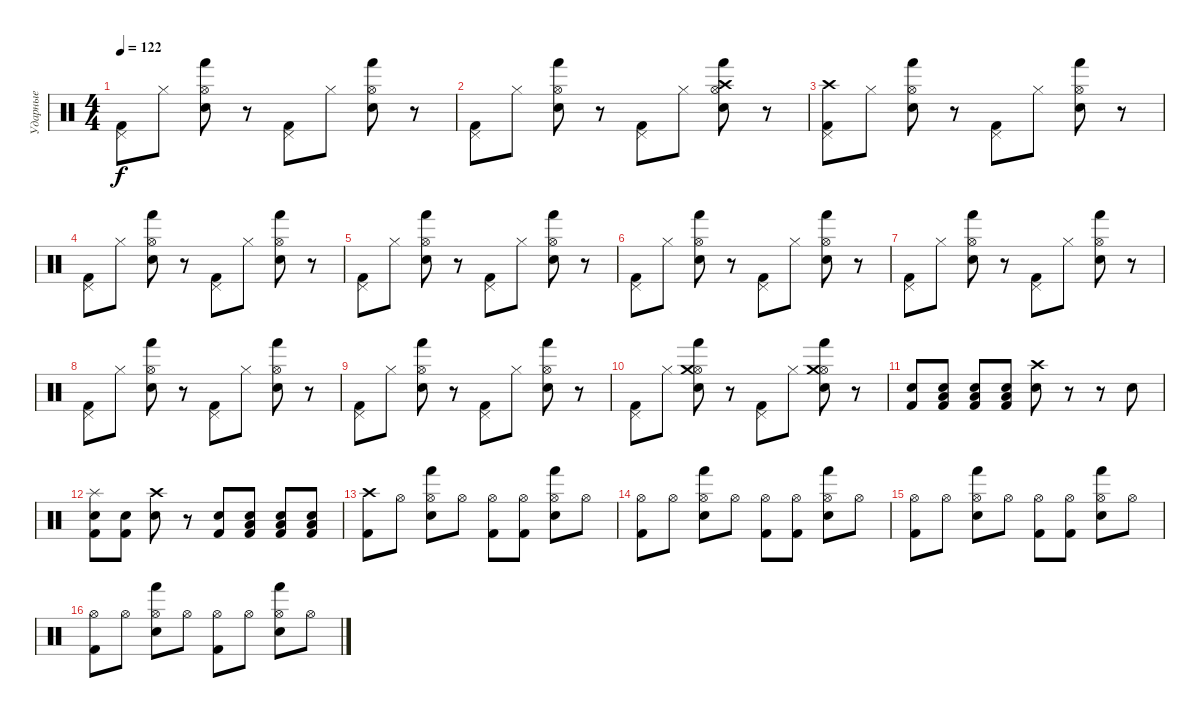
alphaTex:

\track ("Ударные" "Ударные") {instrument percussion}
\staff {score}
\articulation defaults
\ts (4 4)
\tempo 122
\clef neutral
\ks c
("Pedal Hi-Hat (hit)" "Kick (hit) 2").8{dy f} "Hi-Hat (closed)".8 ("Hi-Hat (open)" "Hand (hit)" "Electric Snare (hit)").8 r.8 ("Pedal Hi-Hat (hit)" "Kick (hit) 2").8 "Hi-Hat (closed)".8 ("Hi-Hat (open)" "Hand (hit)" "Electric Snare (hit)").8 r.8 |
("Pedal Hi-Hat (hit)" "Kick (hit) 2").8 "Hi-Hat (closed)".8 ("Hi-Hat (open)" "Hand (hit)" "Electric Snare (hit)").8 r.8 ("Pedal Hi-Hat (hit)" "Kick (hit) 2").8 "Hi-Hat (closed)".8 ("Hi-Hat (open)" "Crash high (hit)" "Hand (hit)" "Electric Snare (hit)").8 r.8 |
("Pedal Hi-Hat (hit)" "Crash high (hit)" "Kick (hit) 2").8 "Hi-Hat (closed)".8 ("Hi-Hat (open)" "Hand (hit)" "Electric Snare (hit)").8 r.8 ("Pedal Hi-Hat (hit)" "Kick (hit) 2").8 "Hi-Hat (closed)".8 ("Hi-Hat (open)" "Hand (hit)" "Electric Snare (hit)").8 r.8 |
("Pedal Hi-Hat (hit)" "Kick (hit) 2").8 "Hi-Hat (closed)".8 ("Hi-Hat (open)" "Hand (hit)" "Electric Snare (hit)").8 r.8 ("Pedal Hi-Hat (hit)" "Kick (hit) 2").8 "Hi-Hat (closed)".8 ("Hi-Hat (open)" "Hand (hit)" "Electric Snare (hit)").8 r.8 |
("Pedal Hi-Hat (hit)" "Kick (hit) 2").8 "Hi-Hat (closed)".8 ("Hi-Hat (open)" "Hand (hit)" "Electric Snare (hit)").8 r.8 ("Pedal Hi-Hat (hit)" "Kick (hit) 2").8 "Hi-Hat (closed)".8 ("Hi-Hat (open)" "Hand (hit)" "Electric Snare (hit)").8 r.8 |
("Pedal Hi-Hat (hit)" "Kick (hit) 2").8 "Hi-Hat (closed)".8 ("Hi-Hat (open)" "Hand (hit)" "Electric Snare (hit)").8 r.8 ("Pedal Hi-Hat (hit)" "Kick (hit) 2").8 "Hi-Hat (closed)".8 ("Hi-Hat (open)" "Hand (hit)" "Electric Snare (hit)").8 r.8 |
("Pedal Hi-Hat (hit)" "Kick (hit) 2").8 "Hi-Hat (closed)".8 ("Hi-Hat (open)" "Hand (hit)" "Electric Snare (hit)").8 r.8 ("Pedal Hi-Hat (hit)" "Kick (hit) 2").8 "Hi-Hat (closed)".8 ("Hi-Hat (open)" "Hand (hit)" "Electric Snare (hit)").8 r.8 |
("Pedal Hi-Hat (hit)" "Kick (hit) 2").8 "Hi-Hat (closed)".8 ("Hi-Hat (open)" "Hand (hit)" "Electric Snare (hit)").8 r.8 ("Pedal Hi-Hat (hit)" "Kick (hit) 2").8 "Hi-Hat (closed)".8 ("Hi-Hat (open)" "Hand (hit)" "Electric Snare (hit)").8 r.8 |
("Pedal Hi-Hat (hit)" "Kick (hit) 2").8 "Hi-Hat (closed)".8 ("Hi-Hat (open)" "Hand (hit)" "Electric Snare (hit)").8 r.8 ("Pedal Hi-Hat (hit)" "Kick (hit) 2").8 "Hi-Hat (closed)".8 ("Hi-Hat (open)" "Hand (hit)" "Electric Snare (hit)").8 r.8 |
("Pedal Hi-Hat (hit)" "Kick (hit) 2").8 "Hi-Hat (closed)".8 ("Hi-Hat (open)" "Crash medium (hit)" "Hand (hit)" "Electric Snare (hit)").8 r.8 ("Pedal Hi-Hat (hit)" "Kick (hit) 2").8 "Hi-Hat (closed)".8 ("Hi-Hat (open)" "Crash medium (hit)" "Hand (hit)" "Electric Snare (hit)").8 r.8{volume 4} |
("Electric Snare (hit)" "Kick (hit) 2").8{volume 13} ("Electric Snare (hit)" "Low Floor Tom (hit)" "Kick (hit) 2").8 ("Electric Snare (hit)" "Low Floor Tom (hit)" "Kick (hit) 2").8 ("Electric Snare (hit)" "Low Floor Tom (hit)" "Kick (hit) 2").8 ("Crash high (hit)" "Snare (hit) 2").8 r.8 r.8 "Snare (hit) 2".8 |
("Splash (hit)" "Snare (hit) 2" "Kick (hit) 2").8 ("Snare (hit) 2" "Kick (hit) 2").8 ("Crash high (hit)" "Electric Snare (hit)").8 r.8 ("Snare (hit) 2" "Kick (hit) 2").8 ("Electric Snare (hit)" "Low Floor Tom (hit)" "Kick (hit) 2").8 ("Electric Snare (hit)" "Low Floor Tom (hit)" "Kick (hit) 2").8 ("Electric Snare (hit)" "Low Floor Tom (hit)" "Kick (hit) 2").8 |
("Crash high (hit)" "Kick (hit) 2").8 "Hi-Hat (open)".8 ("Hi-Hat (open)" "Hand (hit)" "Electric Snare (hit)").8 "Hi-Hat (open)".8 ("Hi-Hat (open)" "Kick (hit) 2").8 ("Hi-Hat (open)" "Kick (hit) 2").8 ("Hi-Hat (open)" "Hand (hit)" "Electric Snare (hit)").8 "Hi-Hat (open)".8 |
("Hi-Hat (open)" "Kick (hit) 2").8 "Hi-Hat (open)".8 ("Hi-Hat (open)" "Hand (hit)" "Electric Snare (hit)").8 "Hi-Hat (open)".8 ("Hi-Hat (open)" "Kick (hit) 2").8 ("Hi-Hat (open)" "Kick (hit) 2").8 ("Hi-Hat (open)" "Hand (hit)" "Electric Snare (hit)").8 "Hi-Hat (open)".8 |
("Hi-Hat (open)" "Kick (hit) 2").8 "Hi-Hat (open)".8 ("Hi-Hat (open)" "Hand (hit)" "Electric Snare (hit)").8 "Hi-Hat (open)".8 ("Hi-Hat (open)" "Kick (hit) 2").8 ("Hi-Hat (open)" "Kick (hit) 2").8 ("Hi-Hat (open)" "Hand (hit)" "Electric Snare (hit)").8 "Hi-Hat (open)".8 |
("Hi-Hat (open)" "Kick (hit) 2").8 "Hi-Hat (open)".8 ("Hi-Hat (open)" "Hand (hit)" "Electric Snare (hit)").8 "Hi-Hat (open)".8 ("Hi-Hat (open)" "Kick (hit) 2").8 "Hi-Hat (open)".8 ("Hi-Hat (open)" "Hand (hit)" "Electric Snare (hit)").8 "Hi-Hat (open)".8
